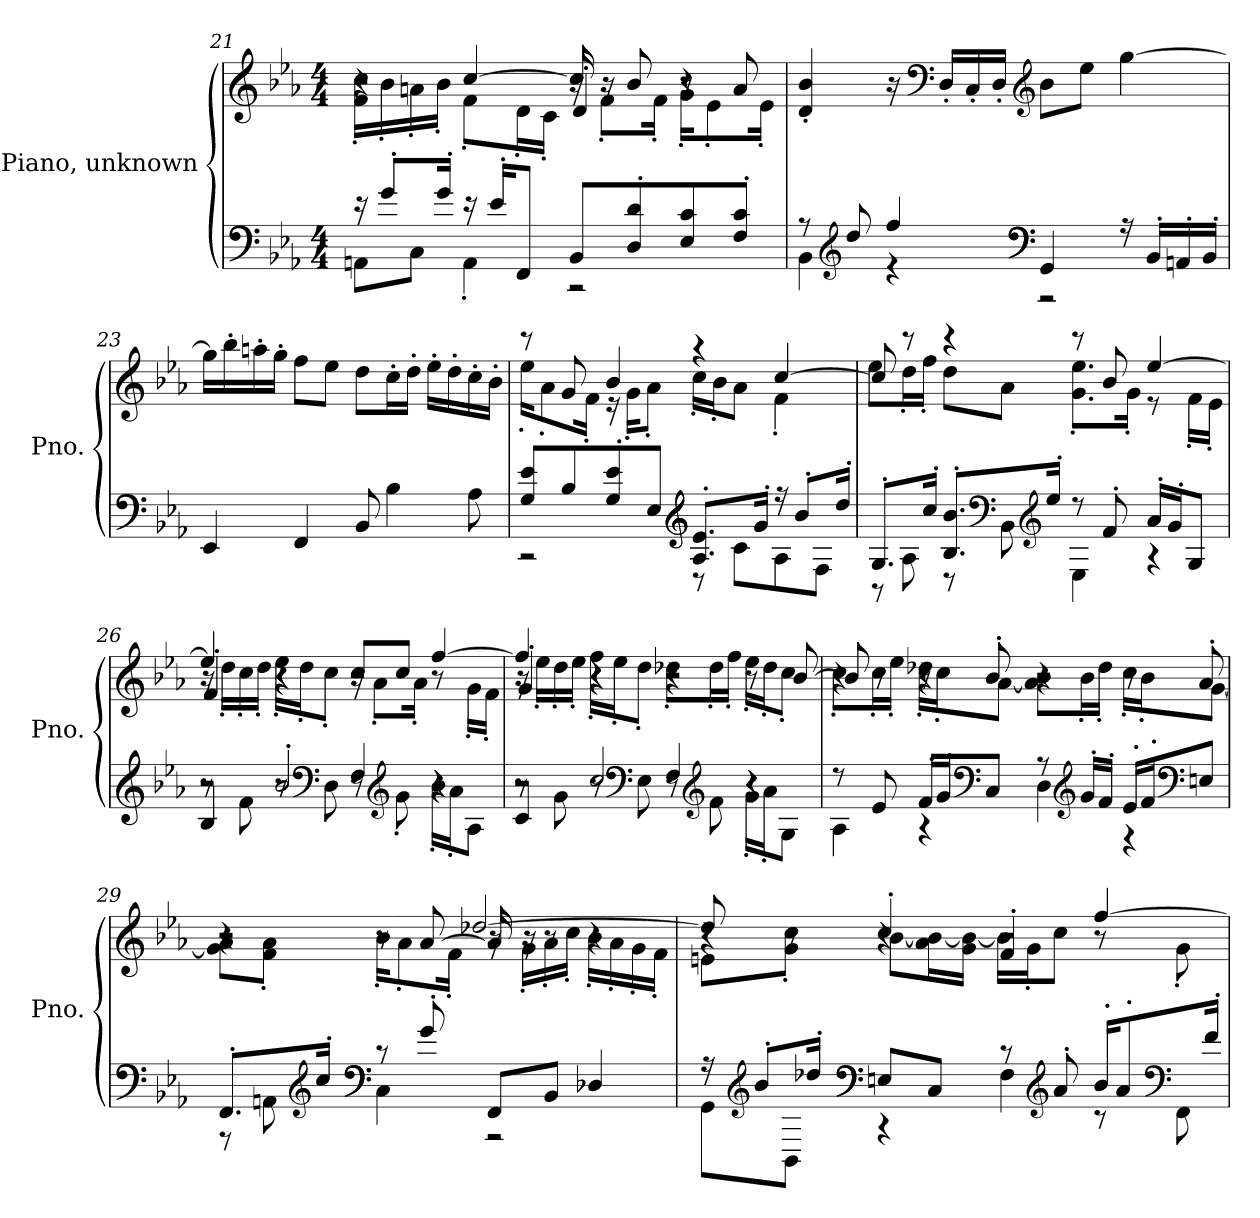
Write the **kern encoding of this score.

**kern	**kern
*part1	*part1
*staff2	*staff1
*I"Piano, unknown	*
*I'Pno.	*
*clefF4	*clefG2
*k[b-e-a-]	*k[b-e-a-]
*M4/4	*M4/4
=21	=21
*^	*^
*	*	*	*^
16r	8AAn\L	4r	16f\' 16cc\'LL	2r
8g'/L	.	.	16b-'\	.
.	8C\J	.	16an'\	.
16g'/Jk	.	.	16b-'\JJ	.
16r	4AA'\	[4cc/	8f'\L	.
16e-'/KL	.	.	.	.
8FF/J	.	.	16d'\L	.
.	.	.	16c'\JJ	.
8BB-/L	2r	16cc/]	16r	4d'/
.	.	16r	8f'\L	.
8D/' 8d/'	.	8b-/	.	.
.	.	.	16f'\Jk	.
8E-/ 8c/	.	8r	16g'\KL	4r
.	.	.	8e-'\	.
8F/' 8c/'J	.	8a/	.	.
.	.	.	16e-'\Jk	.
*	*	*v	*v	*v
!!LO:LB:g=z
=22	=22	=22
8r	4BB-\	4d/' 4b-/'
*clefG2	*	*
8dd/	.	.
4ff/	4r	16r
*	*	*clefF4
.	.	16D'/LL
.	.	16C'/
.	.	16D'/JJ
*clefF4	*	*clefG2
4GG/	2r	8b-\L
.	.	8ee-\J
16r	.	[4gg\
16BB-'/LL	.	.
16AAn'/	.	.
16BB-'/JJ	.	.
*v	*v	*
=23	=23
4EE-/	16gg\LL]
.	16bb-'\
.	16aan'\
.	16gg'\JJ
4FF/	8ff\L
.	8ee-\J
8BB-/	8dd\L
4B-\	16cc'\L
.	16dd'\JJ
.	16ee-'\LL
.	16dd'\
8A-\	16cc'\
.	16b-'\JJ
!!LO:LB:g=z
=24	=24
*^	*^
8G/ 8e-/L	2r	8r	16ee-'\KL
.	.	.	8a-'\
8B-/	.	8g/	.
.	.	.	16f'\Jk
8G/' 8e-/'	.	4b-/	16r
.	.	.	16g'\KL
8E-/J	.	.	8a-'\J
*clefG2	*	*	*
8.A-/' 8.e-/'L	8r	4r	16cc'\LL
.	.	.	16b-'\J
.	8c\L	.	8a-\J
16g'/Jk	.	.	.
16r	8A-\	[4cc/	4f'\
8b-'/L	.	.	.
.	8F\J	.	.
16dd'/Jk	.	.	.
=25	=25	=25	=25
8.G'/L	8r	8cc/]	8ee-\L
.	8A-\	8r	16dd'\L
16cc'/Jk	.	.	16ff'\JJ
8.B-/' 8.b-/'L	8r	4r	8dd\L
*clefF4	*	*	*
.	8BB-\	.	8a-\J
*clefG2	*	*	*
16ee-'/Jk	.	.	.
8r	4E-\	8r	8.g\' 8.ee-\'L
8f'/	.	8b-/	.
.	.	.	16g'\Jk
16a-'/LL	4r	[4ee-/	8r
16g'/J	.	.	.
8G/J	.	.	16f'\LL
.	.	.	16e-'\JJ
!!LO:PB:g=z
=26	=26	=26	=26
*	*^	*	*^
4B-/	8r	2r	4ee-/]	16r	4f'/
.	.	.	.	16dd'\LL	.
.	8f\	.	.	16cc'\	.
.	.	.	.	16dd'\JJ	.
2b-'/	8r	.	4r	16ee-'\LL	4r
.	.	.	.	16dd'\J	.
*clefF4	*	*	*	*	*
.	8D\	.	.	8cc'\J	.
.	8r	4F/	8cc/L	16r	2r
.	.	.	.	8a-'\L	.
*clefG2	*	*	*	*	*
.	8g'\	.	8cc/J	.	.
.	.	.	.	16a-'\Jk	.
4r	16b-'\LL	4r	[4ff/	8r	.
.	16a-'\J	.	.	.	.
.	8A-\J	.	.	16g'\LL	.
.	.	.	.	16f'\JJ	.
=27	=27	=27	=27	=27	=27
4c/	8r	2r	4ff/]	16r	4g'/
.	.	.	.	16ee-'\LL	.
.	8g\	.	.	16dd'\	.
.	.	.	.	16ee-'\JJ	.
2cc/	8r	.	4r	16ff'\LL	4r
.	.	.	.	16ee-'\J	.
*clefF4	*	*	*	*	*
.	8E-\	.	.	8dd'\J	.
.	8r	4F/	2r	8dd-X'\L	4r
*clefG2	*	*	*	*	*
.	8f\	.	.	16dd-'\L	.
.	.	.	.	16ff'\JJ	.
4r	16g'\LL	4r	.	16ee-'\LL	8r
.	16a-'\J	.	.	16dd-'\J	.
.	8G\J	.	.	8cc'\J	[8b-/
*	*v	*v	*	*	*
!!LO:LB:g=z	!!	!!
=28	=28	=28	=28	=28
8r	4A-\	4r	8cc'\L	8b-/]
8e-/	.	.	16cc'\L	8r
.	.	.	16ee-'\JJ	.
16f'/LL	4r	8r	16dd-X'\LL	4r
16g'/J	.	.	16cc'\J	.
*clefF4	*	*	*	*
8C/J	.	8b-'/	[8a-\J	.
8r	4D\	4r	8a-\] 8b-\L	2r
*clefG2	*	*	*	*
16g'/LL	.	.	16b-'\L	.
16f'/JJ	.	.	16dd-'\JJ	.
16e-'/LL	4r	8r	16cc'\LL	.
16f'/J	.	.	16b-'\J	.
*clefF4	*	*	*	*
8En/J	.	8a-'/	[8g\J	.
=29	=29	=29	=29	=29
8.FF'/L	8r	4r	8g\] 8a-\L	2r
.	8AAn\	.	8f\' 8a-\'J	.
*clefG2	*	*	*	*
16cc'/Jk	.	.	.	.
*clefF4	*	*	*	*
8r	4C\	8r	16b-'\KL	.
.	.	.	8a-'\	.
8g'/	.	[8a-/	.	.
.	.	.	16f'\Jk	.
8FF/L	2r	16a-/]	16r	[2dd-X/
.	.	16r	16g'\LL	.
8BB-/J	.	8r	16a-'\	.
.	.	.	16cc'\JJ	.
4D-X/	.	4r	16b-'\LL	.
.	.	.	16a-'\	.
.	.	.	16g'\	.
.	.	.	16f'\JJ	.
!!LO:LB:g=z	!!	!!
=30	=30	=30	=30	=30
16r	8GG\L	4r	8en\L	8dd-/]
*clefG2	*	*	*	*
8b-'/L	.	.	.	.
.	8BB-\J	.	8g\' 8cc\'J	8r
16dd-X'/Jk	.	.	.	.
*clefF4	*	*	*	*
8En/L	4r	4cc'/	[8b-\L	4r
8C/J	.	.	16a-\ 16b-\_L	.
.	.	.	16g\ 16b-\_JJ	.
8r	4F\	4f'/	16b-\LL]	2r
.	.	.	16g'\J	.
*clefG2	*	*	*	*
8a-'/	.	.	8cc\J	.
16b-'/KL	8r	[4ff/	8r	.
8a-'/	.	.	.	.
*clefF4	*	*	*	*
.	8FF\	.	8g'\	.
16f'/Jk	.	.	.	.
*v	*v	*	*	*
*	*v	*v	*v
=	=
*-	*-
